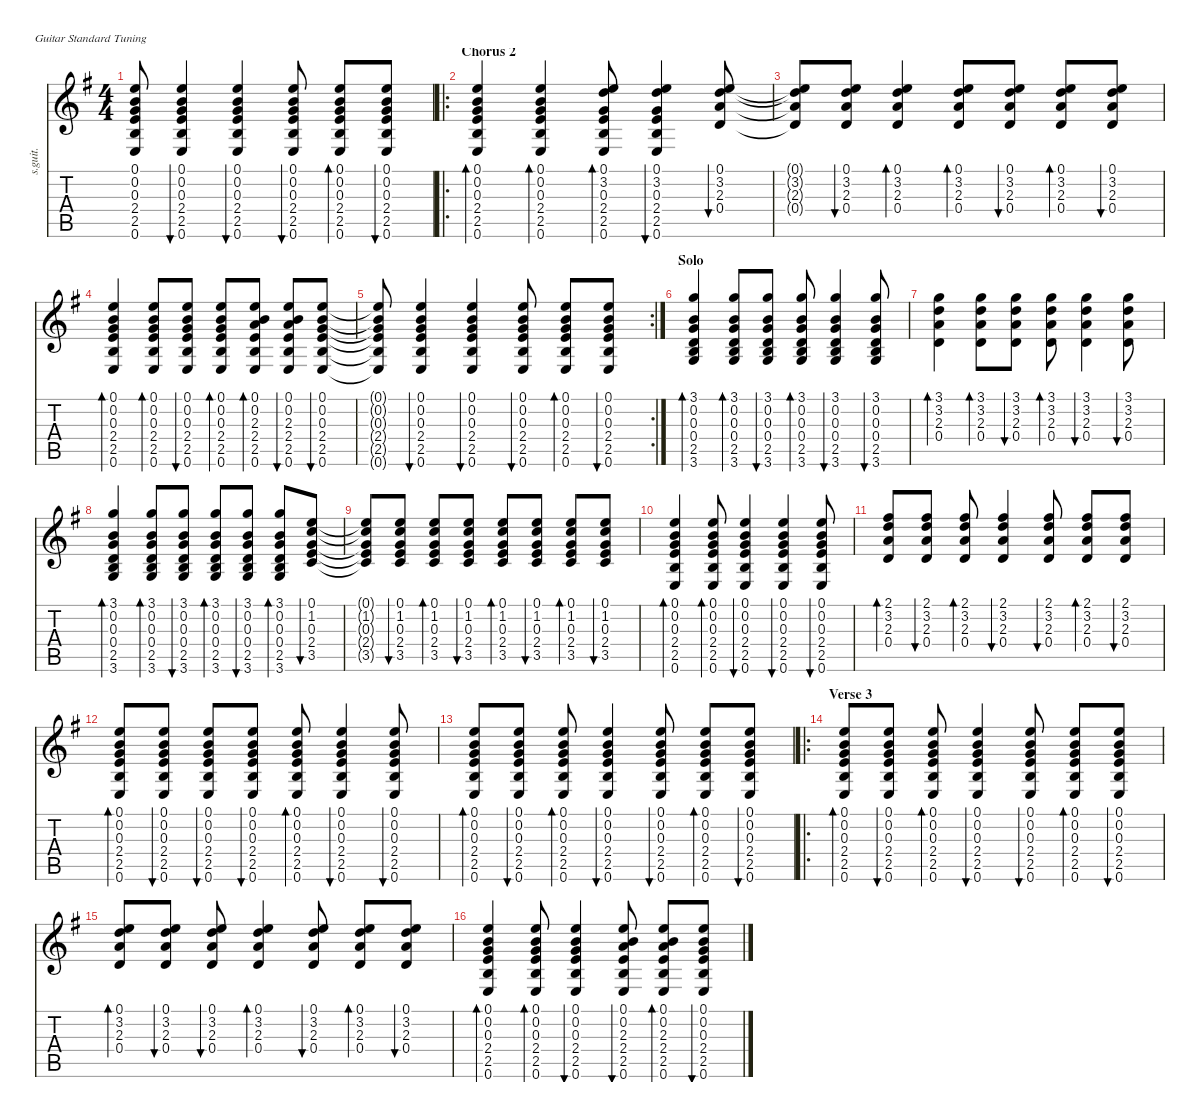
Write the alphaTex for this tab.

\defaultSystemsLayout 4
\hideDynamics
\bracketExtendMode nobrackets
\otherSystemsTrackNameOrientation horizontal
\track ("Gtr.3 Ac." "s.guit.") {defaultSystemsLayout 4 instrument acousticguitarsteel}
\staff {score tabs}
\tuning (E4 B3 G3 D3 A2 E2)
\ts (4 4)
\tempo (128 hide)
\clef g2
\ks eminor
(0.1{t acc forcenatural} 0.2{t acc forcenatural} 0.3{t acc forcenatural} 2.4{t acc forcenatural} 2.5{t acc forcenatural} 0.6{t acc forcenatural}).8{dy f beam Up} (0.1{acc forcenatural} 0.2{acc forcenatural} 0.3{acc forcenatural} 2.4{acc forcenatural} 2.5{acc forcenatural} 0.6{acc forcenatural}).4{bu 30 beam Up} (0.1{acc forcenatural} 0.2{acc forcenatural} 0.3{acc forcenatural} 2.4{acc forcenatural} 2.5{acc forcenatural} 0.6{acc forcenatural}).4{bu 30 beam Up} (0.1{acc forcenatural} 0.2{acc forcenatural} 0.3{acc forcenatural} 2.4{acc forcenatural} 2.5{acc forcenatural} 0.6{acc forcenatural}).8{bu 60 beam Up} (0.1{acc forcenatural} 0.2{acc forcenatural} 0.3{acc forcenatural} 2.4{acc forcenatural} 2.5{acc forcenatural} 0.6{acc forcenatural}).8{bd 30 beam Up} (0.1{acc forcenatural} 0.2{acc forcenatural} 0.3{acc forcenatural} 2.4{acc forcenatural} 2.5{acc forcenatural} 0.6{acc forcenatural}).8{bu 30 beam Up} |
\ro
\section ("" "Chorus 2")
(0.1{acc forcenatural} 0.2{acc forcenatural} 0.3{acc forcenatural} 2.4{acc forcenatural} 2.5{acc forcenatural} 0.6{acc forcenatural}).4{bd 60 beam Up} (0.1{acc forcenatural} 0.2{acc forcenatural} 0.3{acc forcenatural} 2.4{acc forcenatural} 2.5{acc forcenatural} 0.6{acc forcenatural}).4{bd 30 beam Up} (0.1{acc forcenatural} 3.2{acc forcenatural} 0.3{acc forcenatural} 2.4{acc forcenatural} 2.5{acc forcenatural} 0.6{acc forcenatural}).8{bd 30 beam Up} (0.1{acc forcenatural} 3.2{acc forcenatural} 0.3{acc forcenatural} 2.4{acc forcenatural} 2.5{acc forcenatural} 0.6{acc forcenatural}).4{bu 30 beam Up} (0.1{acc forcenatural} 3.2{acc forcenatural} 2.3{acc forcenatural} 0.4{acc forcenatural}).8{bu 60 beam Up} |
(0.1{t acc forcenatural} 3.2{t acc forcenatural} 2.3{t acc forcenatural} 0.4{t acc forcenatural}).8{beam Up} (0.1{acc forcenatural} 3.2{acc forcenatural} 2.3{acc forcenatural} 0.4{acc forcenatural}).8{bu 30 beam Up} (0.1{acc forcenatural} 3.2{acc forcenatural} 2.3{acc forcenatural} 0.4{acc forcenatural}).4{bd 30 beam Up} (0.1{acc forcenatural} 3.2{acc forcenatural} 2.3{acc forcenatural} 0.4{acc forcenatural}).8{bd 30 beam Up} (0.1{acc forcenatural} 3.2{acc forcenatural} 2.3{acc forcenatural} 0.4{acc forcenatural}).8{bu 60 beam Up} (0.1{acc forcenatural} 3.2{acc forcenatural} 2.3{acc forcenatural} 0.4{acc forcenatural}).8{bd 30 beam Up} (0.1{acc forcenatural} 3.2{acc forcenatural} 2.3{acc forcenatural} 0.4{acc forcenatural}).8{bu 30 beam Up} |
(0.1{acc forcenatural} 0.2{acc forcenatural} 0.3{acc forcenatural} 2.4{acc forcenatural} 2.5{acc forcenatural} 0.6{acc forcenatural}).4{bd 30 beam Up} (0.1{acc forcenatural} 0.2{acc forcenatural} 0.3{acc forcenatural} 2.4{acc forcenatural} 2.5{acc forcenatural} 0.6{acc forcenatural}).8{bd 60 beam Up} (0.1{acc forcenatural} 0.2{acc forcenatural} 0.3{acc forcenatural} 2.4{acc forcenatural} 2.5{acc forcenatural} 0.6{acc forcenatural}).8{bu 30 beam Up} (0.1{acc forcenatural} 0.2{acc forcenatural} 0.3{acc forcenatural} 2.4{acc forcenatural} 2.5{acc forcenatural} 0.6{acc forcenatural}).8{bd 30 beam Up} (0.1{acc forcenatural} 0.2{acc forcenatural} 2.3{acc forcenatural} 2.4{acc forcenatural} 2.5{acc forcenatural} 0.6{acc forcenatural}).8{bd 60 beam Up} (0.1{acc forcenatural} 0.2{acc forcenatural} 2.3{acc forcenatural} 2.4{acc forcenatural} 2.5{acc forcenatural} 0.6{acc forcenatural}).8{bu 30 beam Up} (0.1{acc forcenatural} 0.2{acc forcenatural} 0.3{acc forcenatural} 2.4{acc forcenatural} 2.5{acc forcenatural} 0.6{acc forcenatural}).8{bu 30 beam Up} |
\rc 2
(0.1{t acc forcenatural} 0.2{t acc forcenatural} 0.3{t acc forcenatural} 2.4{t acc forcenatural} 2.5{t acc forcenatural} 0.6{t acc forcenatural}).8{beam Up} (0.1{acc forcenatural} 0.2{acc forcenatural} 0.3{acc forcenatural} 2.4{acc forcenatural} 2.5{acc forcenatural} 0.6{acc forcenatural}).4{bu 30 beam Up} (0.1{acc forcenatural} 0.2{acc forcenatural} 0.3{acc forcenatural} 2.4{acc forcenatural} 2.5{acc forcenatural} 0.6{acc forcenatural}).4{bu 30 beam Up} (0.1{acc forcenatural} 0.2{acc forcenatural} 0.3{acc forcenatural} 2.4{acc forcenatural} 2.5{acc forcenatural} 0.6{acc forcenatural}).8{bu 60 beam Up} (0.1{acc forcenatural} 0.2{acc forcenatural} 0.3{acc forcenatural} 2.4{acc forcenatural} 2.5{acc forcenatural} 0.6{acc forcenatural}).8{bd 30 beam Up} (0.1{acc forcenatural} 0.2{acc forcenatural} 0.3{acc forcenatural} 2.4{acc forcenatural} 2.5{acc forcenatural} 0.6{acc forcenatural}).8{bu 30 beam Up} |
\section ("" "Solo")
\tempo 127
\tempo (127 hide)
(3.1{acc forcenatural} 0.2{acc forcenatural} 0.3{acc forcenatural} 0.4{acc forcenatural} 2.5{acc forcenatural} 3.6{acc forcenatural}).4{bd 60 beam Up} (3.1{acc forcenatural} 0.2{acc forcenatural} 0.3{acc forcenatural} 0.4{acc forcenatural} 2.5{acc forcenatural} 3.6{acc forcenatural}).8{bd 30 beam Up} (3.1{acc forcenatural} 0.2{acc forcenatural} 0.3{acc forcenatural} 0.4{acc forcenatural} 2.5{acc forcenatural} 3.6{acc forcenatural}).8{bu 30 beam Up} (3.1{acc forcenatural} 0.2{acc forcenatural} 0.3{acc forcenatural} 0.4{acc forcenatural} 2.5{acc forcenatural} 3.6{acc forcenatural}).8{bd 30 beam Up} (3.1{acc forcenatural} 0.2{acc forcenatural} 0.3{acc forcenatural} 0.4{acc forcenatural} 2.5{acc forcenatural} 3.6{acc forcenatural}).4{bu 30 beam Up} (3.1{acc forcenatural} 0.2{acc forcenatural} 0.3{acc forcenatural} 0.4{acc forcenatural} 2.5{acc forcenatural} 3.6{acc forcenatural}).8{bu 30 beam Up} |
(3.1{acc forcenatural} 3.2{acc forcenatural} 2.3{acc forcenatural} 0.4{acc forcenatural}).4{bd 30 beam Down} (3.1{acc forcenatural} 3.2{acc forcenatural} 2.3{acc forcenatural} 0.4{acc forcenatural}).8{bd 60 beam Down} (3.1{acc forcenatural} 3.2{acc forcenatural} 2.3{acc forcenatural} 0.4{acc forcenatural}).8{bu 30 beam Down} (3.1{acc forcenatural} 3.2{acc forcenatural} 2.3{acc forcenatural} 0.4{acc forcenatural}).8{bd 30 beam Down} (3.1{acc forcenatural} 3.2{acc forcenatural} 2.3{acc forcenatural} 0.4{acc forcenatural}).4{bu 30 beam Down} (3.1{acc forcenatural} 3.2{acc forcenatural} 2.3{acc forcenatural} 0.4{acc forcenatural}).8{bu 30 beam Down} |
(3.1{acc forcenatural} 0.2{acc forcenatural} 0.3{acc forcenatural} 0.4{acc forcenatural} 2.5{acc forcenatural} 3.6{acc forcenatural}).4{bd 30 beam Up} (3.1{acc forcenatural} 0.2{acc forcenatural} 0.3{acc forcenatural} 0.4{acc forcenatural} 2.5{acc forcenatural} 3.6{acc forcenatural}).8{bd 60 beam Up} (3.1{acc forcenatural} 0.2{acc forcenatural} 0.3{acc forcenatural} 0.4{acc forcenatural} 2.5{acc forcenatural} 3.6{acc forcenatural}).8{bu 30 beam Up} (3.1{acc forcenatural} 0.2{acc forcenatural} 0.3{acc forcenatural} 0.4{acc forcenatural} 2.5{acc forcenatural} 3.6{acc forcenatural}).8{bd 30 beam Up} (3.1{acc forcenatural} 0.2{acc forcenatural} 0.3{acc forcenatural} 0.4{acc forcenatural} 2.5{acc forcenatural} 3.6{acc forcenatural}).8{bu 30 beam Up} (3.1{acc forcenatural} 0.2{acc forcenatural} 0.3{acc forcenatural} 0.4{acc forcenatural} 2.5{acc forcenatural} 3.6{acc forcenatural}).8{bd 30 beam Up} (0.1{acc forcenatural} 1.2{acc forcenatural} 0.3{acc forcenatural} 2.4{acc forcenatural} 3.5{acc forcenatural}).8{bu 30 beam Up} |
(0.1{t acc forcenatural} 1.2{t acc forcenatural} 0.3{t acc forcenatural} 2.4{t acc forcenatural} 3.5{t acc forcenatural}).8{beam Up} (0.1{acc forcenatural} 1.2{acc forcenatural} 0.3{acc forcenatural} 2.4{acc forcenatural} 3.5{acc forcenatural}).8{bu 30 beam Up} (0.1{acc forcenatural} 1.2{acc forcenatural} 0.3{acc forcenatural} 2.4{acc forcenatural} 3.5{acc forcenatural}).8{bd 60 beam Up} (0.1{acc forcenatural} 1.2{acc forcenatural} 0.3{acc forcenatural} 2.4{acc forcenatural} 3.5{acc forcenatural}).8{bu 30 beam Up} (0.1{acc forcenatural} 1.2{acc forcenatural} 0.3{acc forcenatural} 2.4{acc forcenatural} 3.5{acc forcenatural}).8{bd 60 beam Up} (0.1{acc forcenatural} 1.2{acc forcenatural} 0.3{acc forcenatural} 2.4{acc forcenatural} 3.5{acc forcenatural}).8{bu 30 beam Up} (0.1{acc forcenatural} 1.2{acc forcenatural} 0.3{acc forcenatural} 2.4{acc forcenatural} 3.5{acc forcenatural}).8{bd 30 beam Up} (0.1{acc forcenatural} 1.2{acc forcenatural} 0.3{acc forcenatural} 2.4{acc forcenatural} 3.5{acc forcenatural}).8{bu 30 beam Up} |
(0.1{acc forcenatural} 0.2{acc forcenatural} 0.3{acc forcenatural} 2.4{acc forcenatural} 2.5{acc forcenatural} 0.6{acc forcenatural}).4{bd 30 beam Up} (0.1{acc forcenatural} 0.2{acc forcenatural} 0.3{acc forcenatural} 2.4{acc forcenatural} 2.5{acc forcenatural} 0.6{acc forcenatural}).8{bd 60 beam Up} (0.1{acc forcenatural} 0.2{acc forcenatural} 0.3{acc forcenatural} 2.4{acc forcenatural} 2.5{acc forcenatural} 0.6{acc forcenatural}).4{bu 30 beam Up} (0.1{acc forcenatural} 0.2{acc forcenatural} 0.3{acc forcenatural} 2.4{acc forcenatural} 2.5{acc forcenatural} 0.6{acc forcenatural}).4{bu 30 beam Up} (0.1{acc forcenatural} 0.2{acc forcenatural} 0.3{acc forcenatural} 2.4{acc forcenatural} 2.5{acc forcenatural} 0.6{acc forcenatural}).8{bu 30 beam Up} |
(2.1{acc #} 3.2{acc forcenatural} 2.3{acc forcenatural} 0.4{acc forcenatural}).8{bd 30 beam Up} (2.1{acc #} 3.2{acc forcenatural} 2.3{acc forcenatural} 0.4{acc forcenatural}).8{bu 30 beam Up} (2.1{acc #} 3.2{acc forcenatural} 2.3{acc forcenatural} 0.4{acc forcenatural}).8{bd 30 beam Up} (2.1{acc #} 3.2{acc forcenatural} 2.3{acc forcenatural} 0.4{acc forcenatural}).4{bu 30 beam Up} (2.1{acc #} 3.2{acc forcenatural} 2.3{acc forcenatural} 0.4{acc forcenatural}).8{bu 60 beam Up} (2.1{acc #} 3.2{acc forcenatural} 2.3{acc forcenatural} 0.4{acc forcenatural}).8{bd 30 beam Up} (2.1{acc #} 3.2{acc forcenatural} 2.3{acc forcenatural} 0.4{acc forcenatural}).8{bu 30 beam Up} |
(0.1{acc forcenatural} 0.2{acc forcenatural} 0.3{acc forcenatural} 2.4{acc forcenatural} 2.5{acc forcenatural} 0.6{acc forcenatural}).8{bd 30 beam Up} (0.1{acc forcenatural} 0.2{acc forcenatural} 0.3{acc forcenatural} 2.4{acc forcenatural} 2.5{acc forcenatural} 0.6{acc forcenatural}).8{bu 30 beam Up} (0.1{acc forcenatural} 0.2{acc forcenatural} 0.3{acc forcenatural} 2.4{acc forcenatural} 2.5{acc forcenatural} 0.6{acc forcenatural}).8{bu 60 beam Up} (0.1{acc forcenatural} 0.2{acc forcenatural} 0.3{acc forcenatural} 2.4{acc forcenatural} 2.5{acc forcenatural} 0.6{acc forcenatural}).8{bu 30 beam Up} (0.1{acc forcenatural} 0.2{acc forcenatural} 0.3{acc forcenatural} 2.4{acc forcenatural} 2.5{acc forcenatural} 0.6{acc forcenatural}).8{bd 30 beam Up} (0.1{acc forcenatural} 0.2{acc forcenatural} 0.3{acc forcenatural} 2.4{acc forcenatural} 2.5{acc forcenatural} 0.6{acc forcenatural}).4{bu 30 beam Up} (0.1{acc forcenatural} 0.2{acc forcenatural} 0.3{acc forcenatural} 2.4{acc forcenatural} 2.5{acc forcenatural} 0.6{acc forcenatural}).8{bu 30 beam Up} |
(0.1{acc forcenatural} 0.2{acc forcenatural} 0.3{acc forcenatural} 2.4{acc forcenatural} 2.5{acc forcenatural} 0.6{acc forcenatural}).8{bd 60 beam Up} (0.1{acc forcenatural} 0.2{acc forcenatural} 0.3{acc forcenatural} 2.4{acc forcenatural} 2.5{acc forcenatural} 0.6{acc forcenatural}).8{bu 30 beam Up} (0.1{acc forcenatural} 0.2{acc forcenatural} 0.3{acc forcenatural} 2.4{acc forcenatural} 2.5{acc forcenatural} 0.6{acc forcenatural}).8{bd 30 beam Up} (0.1{acc forcenatural} 0.2{acc forcenatural} 0.3{acc forcenatural} 2.4{acc forcenatural} 2.5{acc forcenatural} 0.6{acc forcenatural}).4{bu 30 beam Up} (0.1{acc forcenatural} 0.2{acc forcenatural} 0.3{acc forcenatural} 2.4{acc forcenatural} 2.5{acc forcenatural} 0.6{acc forcenatural}).8{bu 60 beam Up} (0.1{acc forcenatural} 0.2{acc forcenatural} 0.3{acc forcenatural} 2.4{acc forcenatural} 2.5{acc forcenatural} 0.6{acc forcenatural}).8{bd 30 beam Up} (0.1{acc forcenatural} 0.2{acc forcenatural} 0.3{acc forcenatural} 2.4{acc forcenatural} 2.5{acc forcenatural} 0.6{acc forcenatural}).8{bu 30 beam Up} |
\ro
\section ("" "Verse 3")
(0.1{acc forcenatural} 0.2{acc forcenatural} 0.3{acc forcenatural} 2.4{acc forcenatural} 2.5{acc forcenatural} 0.6{acc forcenatural}).8{bd 60 beam Up} (0.1{acc forcenatural} 0.2{acc forcenatural} 0.3{acc forcenatural} 2.4{acc forcenatural} 2.5{acc forcenatural} 0.6{acc forcenatural}).8{bu 30 beam Up} (0.1{acc forcenatural} 0.2{acc forcenatural} 0.3{acc forcenatural} 2.4{acc forcenatural} 2.5{acc forcenatural} 0.6{acc forcenatural}).8{bd 30 beam Up} (0.1{acc forcenatural} 0.2{acc forcenatural} 0.3{acc forcenatural} 2.4{acc forcenatural} 2.5{acc forcenatural} 0.6{acc forcenatural}).4{bu 30 beam Up} (0.1{acc forcenatural} 0.2{acc forcenatural} 0.3{acc forcenatural} 2.4{acc forcenatural} 2.5{acc forcenatural} 0.6{acc forcenatural}).8{bu 60 beam Up} (0.1{acc forcenatural} 0.2{acc forcenatural} 0.3{acc forcenatural} 2.4{acc forcenatural} 2.5{acc forcenatural} 0.6{acc forcenatural}).8{bd 30 beam Up} (0.1{acc forcenatural} 0.2{acc forcenatural} 0.3{acc forcenatural} 2.4{acc forcenatural} 2.5{acc forcenatural} 0.6{acc forcenatural}).8{bu 30 beam Up} |
(0.1{acc forcenatural} 3.2{acc forcenatural} 2.3{acc forcenatural} 0.4{acc forcenatural}).8{bd 30 beam Up} (0.1{acc forcenatural} 3.2{acc forcenatural} 2.3{acc forcenatural} 0.4{acc forcenatural}).8{bu 60 beam Up} (0.1{acc forcenatural} 3.2{acc forcenatural} 2.3{acc forcenatural} 0.4{acc forcenatural}).8{bu 60 beam Up} (0.1{acc forcenatural} 3.2{acc forcenatural} 2.3{acc forcenatural} 0.4{acc forcenatural}).4{bd 60 beam Up} (0.1{acc forcenatural} 3.2{acc forcenatural} 2.3{acc forcenatural} 0.4{acc forcenatural}).8{bu 30 beam Up} (0.1{acc forcenatural} 3.2{acc forcenatural} 2.3{acc forcenatural} 0.4{acc forcenatural}).8{bd 30 beam Up} (0.1{acc forcenatural} 3.2{acc forcenatural} 2.3{acc forcenatural} 0.4{acc forcenatural}).8{bu 30 beam Up} |
(0.1{acc forcenatural} 0.2{acc forcenatural} 0.3{acc forcenatural} 2.4{acc forcenatural} 2.5{acc forcenatural} 0.6{acc forcenatural}).4{bd 60 beam Up} (0.1{acc forcenatural} 0.2{acc forcenatural} 0.3{acc forcenatural} 2.4{acc forcenatural} 2.5{acc forcenatural} 0.6{acc forcenatural}).8{bd 30 beam Up} (0.1{acc forcenatural} 0.2{acc forcenatural} 0.3{acc forcenatural} 2.4{acc forcenatural} 2.5{acc forcenatural} 0.6{acc forcenatural}).4{bu 30 beam Up} (0.1{acc forcenatural} 0.2{acc forcenatural} 2.3{acc forcenatural} 2.4{acc forcenatural} 2.5{acc forcenatural} 0.6{acc forcenatural}).8{bu 60 beam Up} (0.1{acc forcenatural} 0.2{acc forcenatural} 2.3{acc forcenatural} 2.4{acc forcenatural} 2.5{acc forcenatural} 0.6{acc forcenatural}).8{bd 60 beam Up} (0.1{acc forcenatural} 0.2{acc forcenatural} 0.3{acc forcenatural} 2.4{acc forcenatural} 2.5{acc forcenatural} 0.6{acc forcenatural}).8{bu 60 beam Up}
